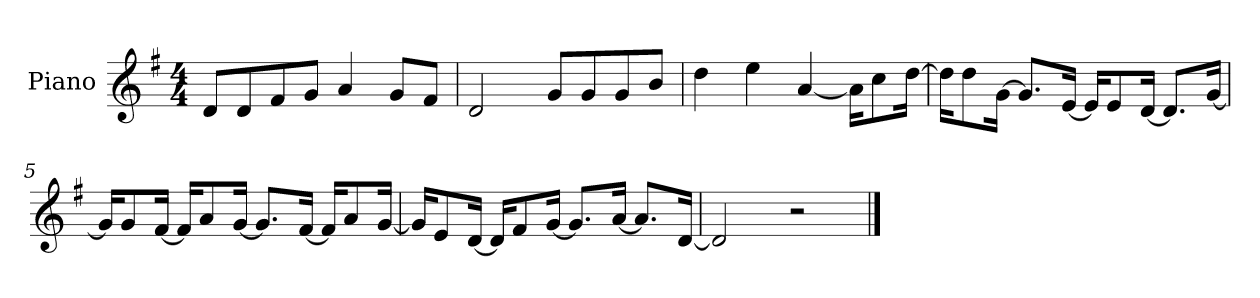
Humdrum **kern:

**kern
*part1
*staff1
*I"Piano
*I'P-no
*clefG2
*k[f#]
*M4/4
*MM90
=1
8d/L
8d/
8f#/
8g/J
4a/
8g/L
8f#/J
=2
2d/
8g/L
8g/
8g/
8b/J
=3
4dd\
4ee\
[4a/
16a\KL]
8cc\
[16dd\Jk
=4
16dd\KL]
8dd\
[16g\Jk
8.g/L]
[16e/Jk
16e/KL]
8e/
[16d/Jk
8.d/L]
[16g/Jk
!!LO:LB:g=z
=5
16g/KL]
8g/
[16f#/Jk
16f#/KL]
8a/
[16g/Jk
8.g/L]
[16f#/Jk
16f#/KL]
8a/
[16g/Jk
=6
16g/KL]
8e/
[16d/Jk
16d/KL]
8f#/
[16g/Jk
8.g/L]
[16a/Jk
8.a/L]
[16d/Jk
=7
2d/]
2r
==
*-
